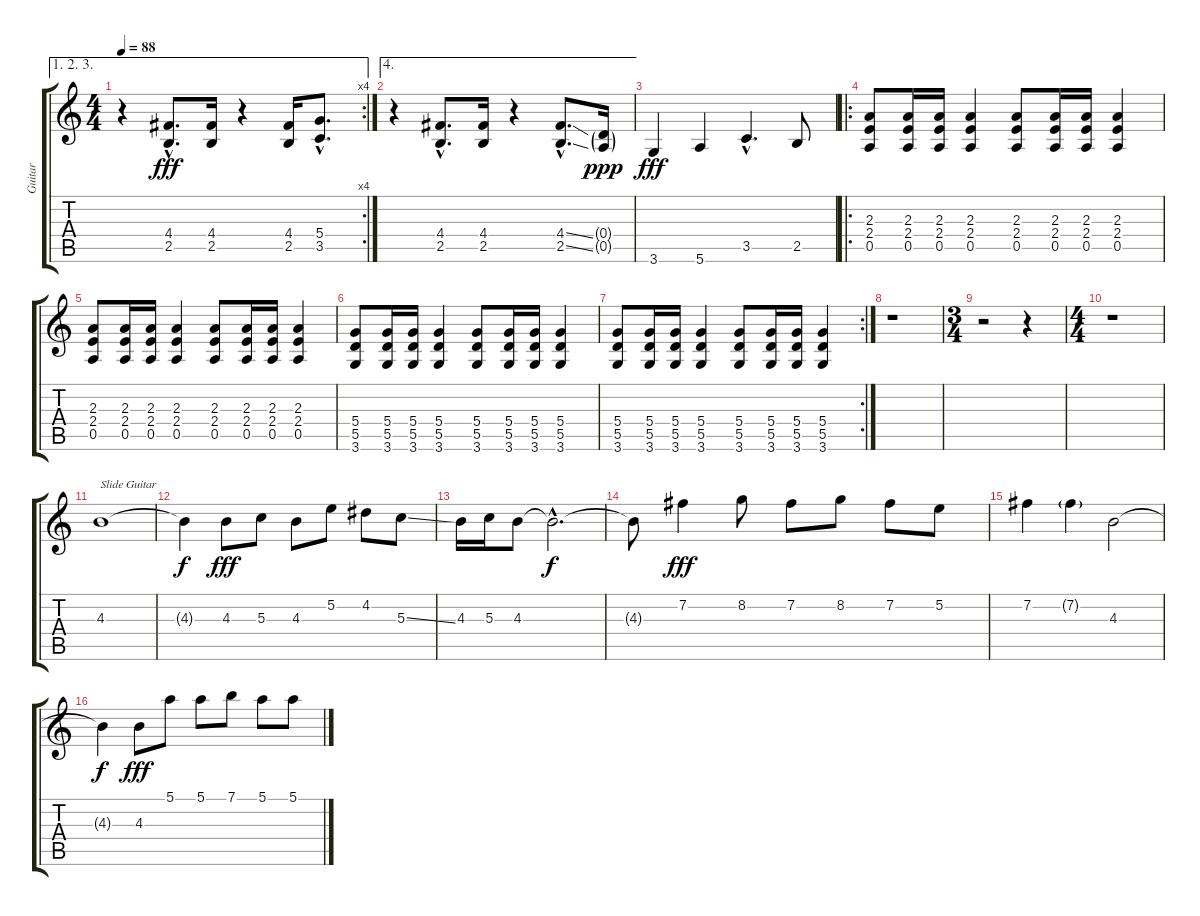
\track ("Guitar" "Guitar") {instrument distortionguitar}
\staff {score tabs}
\tuning (E4 B3 G3 D3 A2 E2) {hide}
\ae (1 2 3)
\rc 4
\ts (4 4)
\tempo 88
\clef g2
\ks c
r.4{dy fff} (4.4{hac} 2.5{hac}).8{d} (4.4 2.5).16 r.4 (4.4 2.5).16 (5.4{hac} 3.5{hac}).8{d} |
\ae 4
r.4 (4.4{hac} 2.5{hac}).8{d} (4.4 2.5).16 r.4 (4.4{ss hac} 2.5{ss hac}).8{d} (0.4{g} 0.5{g}).16{dy ppp} |
3.6.4{dy fff} 5.6.4 3.5{hac}.4{d} 2.5.8 |
\ro
(2.3 2.4 0.5).8 (2.3 2.4 0.5).16 (2.3 2.4 0.5).16 (2.3 2.4 0.5).4 (2.3 2.4 0.5).8 (2.3 2.4 0.5).16 (2.3 2.4 0.5).16 (2.3 2.4 0.5).4 |
(2.3 2.4 0.5).8 (2.3 2.4 0.5).16 (2.3 2.4 0.5).16 (2.3 2.4 0.5).4 (2.3 2.4 0.5).8 (2.3 2.4 0.5).16 (2.3 2.4 0.5).16 (2.3 2.4 0.5).4 |
(5.4 5.5 3.6).8 (5.4 5.5 3.6).16 (5.4 5.5 3.6).16 (5.4 5.5 3.6).4 (5.4 5.5 3.6).8 (5.4 5.5 3.6).16 (5.4 5.5 3.6).16 (5.4 5.5 3.6).4 |
\rc 2
(5.4 5.5 3.6).8 (5.4 5.5 3.6).16 (5.4 5.5 3.6).16 (5.4 5.5 3.6).4 (5.4 5.5 3.6).8 (5.4 5.5 3.6).16 (5.4 5.5 3.6).16 (5.4 5.5 3.6).4 |
r.1 |
\ts (3 4)
r.2 r.4 |
\ts (4 4)
r.1 |
4.3.1{txt "Slide Guitar"} |
4.3{t}.4{dy f} 4.3.8{dy fff} 5.3.8 4.3.8 5.2.8 4.2.8 5.3{ss}.8 |
4.3.16 5.3.16 4.3.8 4.3{hac t}.2{d dy f} |
4.3{t}.8 7.2.4{dy fff} 8.2.8 7.2.8 8.2.8 7.2.8 5.2.8 |
7.2.4 7.2{g}.4 4.3.2 |
4.3{t}.4{dy f} 4.3.8{dy fff} 5.1.8 5.1.8 7.1.8 5.1.8 5.1.8
